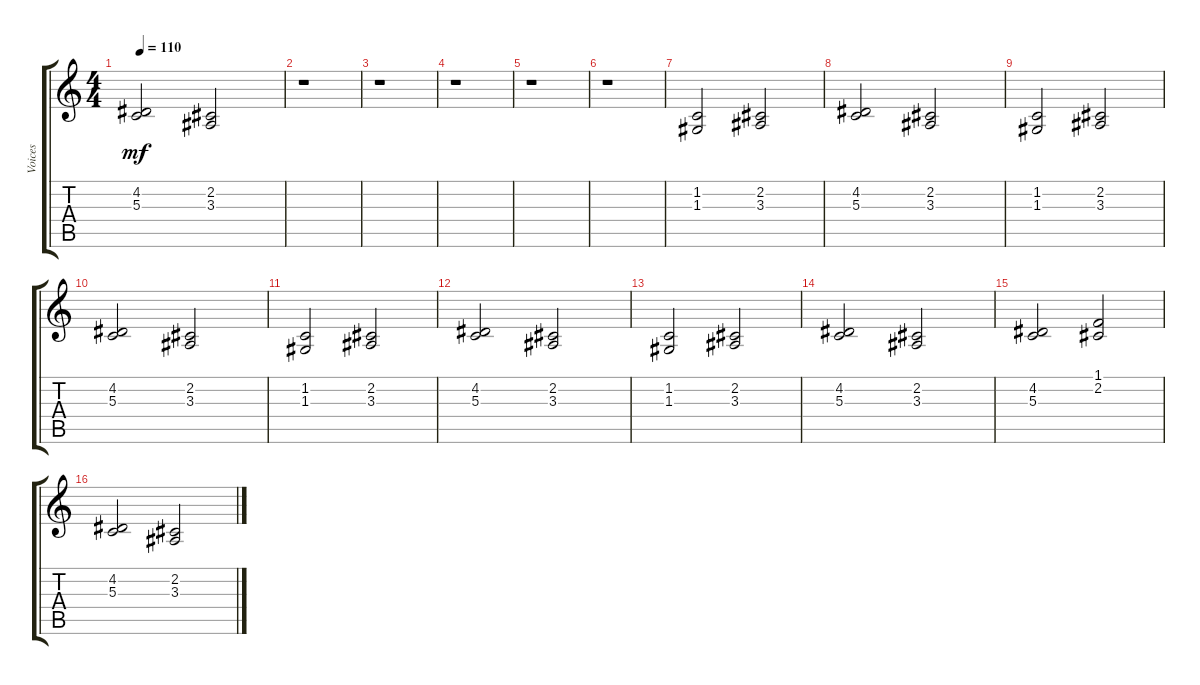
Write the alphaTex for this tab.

\track ("Voices              " "Voices    ") {instrument choiraahs}
\staff {score tabs}
\tuning (E4 B3 G3 D3 A2 E2) {hide}
\ts (4 4)
\tempo 110
\clef g2
\ks c
(4.2 5.3).2{dy mf} (2.2 3.3).2 |
r.1 |
r.1 |
r.1 |
r.1 |
r.1 |
(1.2 1.3).2 (2.2 3.3).2 |
(4.2 5.3).2 (2.2 3.3).2 |
(1.2 1.3).2 (2.2 3.3).2 |
(4.2 5.3).2 (2.2 3.3).2 |
(1.2 1.3).2 (2.2 3.3).2 |
(4.2 5.3).2 (2.2 3.3).2 |
(1.2 1.3).2 (2.2 3.3).2 |
(4.2 5.3).2 (2.2 3.3).2 |
(4.2 5.3).2 (1.1 2.2).2 |
(4.2 5.3).2 (2.2 3.3).2
